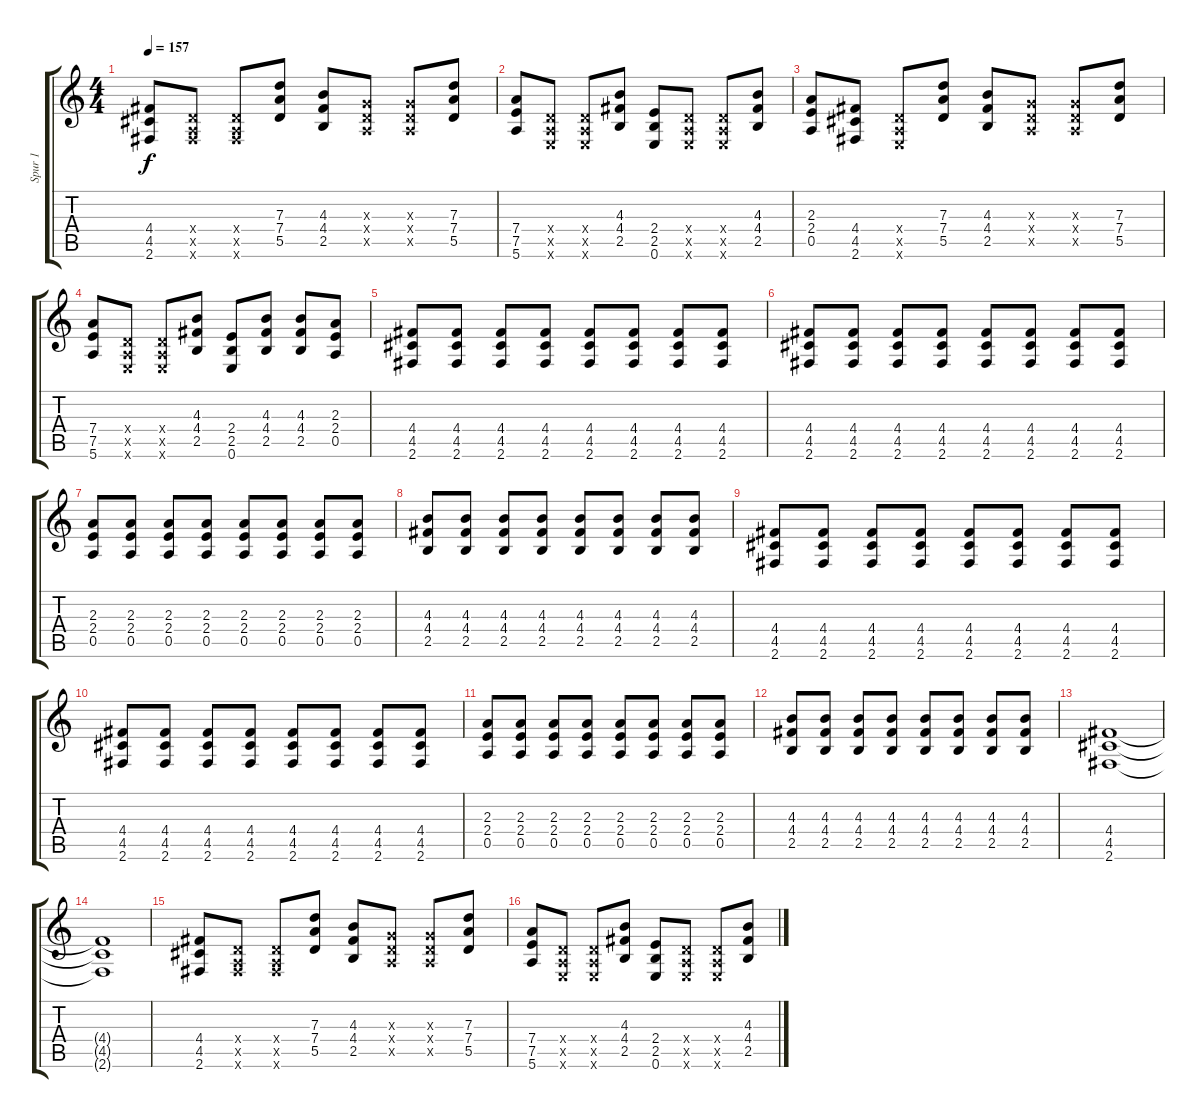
\track ("Spur 1" "Spur 1") {instrument overdrivenguitar}
\staff {score tabs}
\tuning (E4 B3 G3 D3 A2 E2) {hide}
\ts (4 4)
\tempo 157
\clef g2
\ks c
(4.4 4.5 2.6).8{dy f} (0.4{x} 0.5{x} 2.6{x}).8 (0.4{x} 0.5{x} 2.6{x}).8 (7.3 7.4 5.5).8 (4.3 4.4 2.5).8 (0.3{x} 0.4{x} 0.5{x}).8 (0.3{x} 0.4{x} 0.5{x}).8 (7.3 7.4 5.5).8 |
(7.4 7.5 5.6).8 (0.4{x} 0.5{x} 0.6{x}).8 (0.4{x} 0.5{x} 0.6{x}).8 (4.3 4.4 2.5).8 (2.4 2.5 0.6).8 (0.4{x} 0.5{x} 0.6{x}).8 (0.4{x} 0.5{x} 0.6{x}).8 (4.3 4.4 2.5).8 |
(2.3 2.4 0.5).8 (4.4 4.5 2.6).8 (0.4{x} 0.5{x} 0.6{x}).8 (7.3 7.4 5.5).8 (4.3 4.4 2.5).8 (0.3{x} 0.4{x} 0.5{x}).8 (0.3{x} 0.4{x} 0.5{x}).8 (7.3 7.4 5.5).8 |
(7.4 7.5 5.6).8 (0.4{x} 0.5{x} 0.6{x}).8 (0.4{x} 0.5{x} 0.6{x}).8 (4.3 4.4 2.5).8 (2.4 2.5 0.6).8 (4.3 4.4 2.5).8 (4.3 4.4 2.5).8 (2.3 2.4 0.5).8 |
(4.4 4.5 2.6).8 (4.4 4.5 2.6).8 (4.4 4.5 2.6).8 (4.4 4.5 2.6).8 (4.4 4.5 2.6).8 (4.4 4.5 2.6).8 (4.4 4.5 2.6).8 (4.4 4.5 2.6).8 |
(4.4 4.5 2.6).8 (4.4 4.5 2.6).8 (4.4 4.5 2.6).8 (4.4 4.5 2.6).8 (4.4 4.5 2.6).8 (4.4 4.5 2.6).8 (4.4 4.5 2.6).8 (4.4 4.5 2.6).8 |
(2.3 2.4 0.5).8 (2.3 2.4 0.5).8 (2.3 2.4 0.5).8 (2.3 2.4 0.5).8 (2.3 2.4 0.5).8 (2.3 2.4 0.5).8 (2.3 2.4 0.5).8 (2.3 2.4 0.5).8 |
(4.3 4.4 2.5).8 (4.3 4.4 2.5).8 (4.3 4.4 2.5).8 (4.3 4.4 2.5).8 (4.3 4.4 2.5).8 (4.3 4.4 2.5).8 (4.3 4.4 2.5).8 (4.3 4.4 2.5).8 |
(4.4 4.5 2.6).8 (4.4 4.5 2.6).8 (4.4 4.5 2.6).8 (4.4 4.5 2.6).8 (4.4 4.5 2.6).8 (4.4 4.5 2.6).8 (4.4 4.5 2.6).8 (4.4 4.5 2.6).8 |
(4.4 4.5 2.6).8 (4.4 4.5 2.6).8 (4.4 4.5 2.6).8 (4.4 4.5 2.6).8 (4.4 4.5 2.6).8 (4.4 4.5 2.6).8 (4.4 4.5 2.6).8 (4.4 4.5 2.6).8 |
(2.3 2.4 0.5).8 (2.3 2.4 0.5).8 (2.3 2.4 0.5).8 (2.3 2.4 0.5).8 (2.3 2.4 0.5).8 (2.3 2.4 0.5).8 (2.3 2.4 0.5).8 (2.3 2.4 0.5).8 |
(4.3 4.4 2.5).8 (4.3 4.4 2.5).8 (4.3 4.4 2.5).8 (4.3 4.4 2.5).8 (4.3 4.4 2.5).8 (4.3 4.4 2.5).8 (4.3 4.4 2.5).8 (4.3 4.4 2.5).8 |
(4.4 4.5 2.6).1 |
(4.4{t} 4.5{t} 2.6{t}).1 |
(4.4 4.5 2.6).8 (0.4{x} 0.5{x} 2.6{x}).8 (0.4{x} 0.5{x} 2.6{x}).8 (7.3 7.4 5.5).8 (4.3 4.4 2.5).8 (0.3{x} 0.4{x} 0.5{x}).8 (0.3{x} 0.4{x} 0.5{x}).8 (7.3 7.4 5.5).8 |
(7.4 7.5 5.6).8 (0.4{x} 0.5{x} 0.6{x}).8 (0.4{x} 0.5{x} 0.6{x}).8 (4.3 4.4 2.5).8 (2.4 2.5 0.6).8 (0.4{x} 0.5{x} 0.6{x}).8 (0.4{x} 0.5{x} 0.6{x}).8 (4.3 4.4 2.5).8
